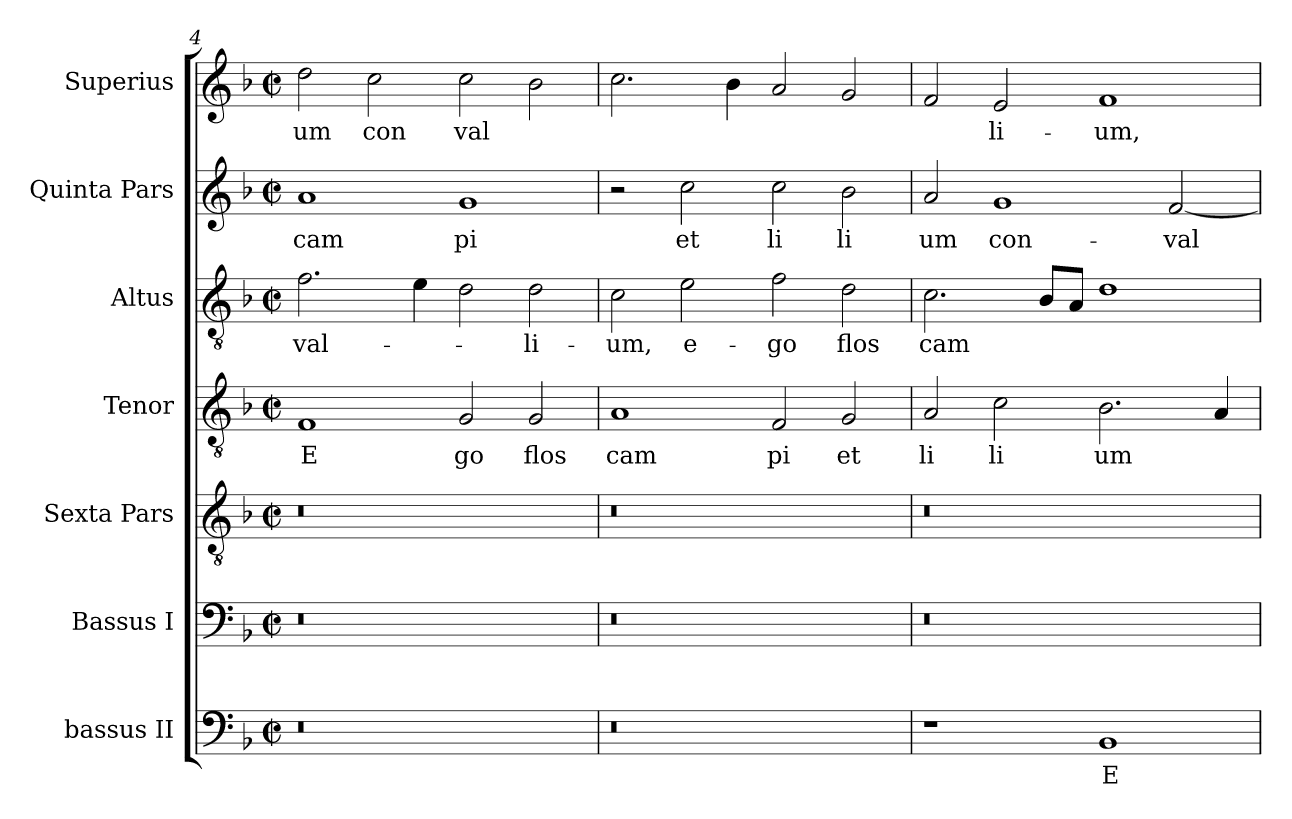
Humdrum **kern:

**kern	**text	**kern	**kern	**kern	**text	**kern	**text	**kern	**text	**kern	**text
*part7	*part7	*part6	*part5	*part4	*part4	*part3	*part3	*part2	*part2	*part1	*part1
*staff7	*staff7	*staff6	*staff5	*staff4	*staff4	*staff3	*staff3	*staff2	*staff2	*staff1	*staff1
*I"bassus II	*	*I"Bassus I	*I"Sexta Pars	*I"Tenor	*	*I"Altus	*	*I"Quinta Pars	*	*I"Superius	*
*clefF4	*	*clefF4	*clefGv2	*clefGv2	*	*clefGv2	*	*clefG2	*	*clefG2	*
*k[b-]	*	*k[b-]	*k[b-]	*k[b-]	*	*k[b-]	*	*k[b-]	*	*k[b-]	*
*F:	*	*F:	*F:	*F:	*	*F:	*	*F:	*	*F:	*
*M2/2	*	*M2/2	*M2/2	*M2/2	*	*M2/2	*	*M2/2	*	*M2/2	*
*met(c|)	*	*met(c|)	*met(c|)	*met(c|)	*	*met(c|)	*	*met(c|)	*	*met(c|)	*
=4	=4	=4	=4	=4	=4	=4	=4	=4	=4	=4	=4
!	!	!	!	!	!LO:LY:b:cj	!	!LO:LY:b	!	!LO:LY:b:cj	!	!LO:LY:b:cj
0r	.	0r	0r	1F	E	2.f\	-val-	1a	cam	2dd\	um
!	!	!	!	!	!	!	!	!	!	!	!LO:LY:b:cj
.	.	.	.	.	.	.	.	.	.	2cc\	con
.	.	.	.	.	.	4e\	.	.	.	.	.
!	!	!	!	!	!LO:LY:b:cj	!	!	!	!LO:LY:b:cj	!	!LO:LY:b
.	.	.	.	2G/	go	2d\	.	1g	pi	2cc\	val
!	!	!	!	!	!LO:LY:b:cj	!	!LO:LY:b:cj	!	!	!	!
.	.	.	.	2G/	flos	2d\	-li-	.	.	2b-\	.
=5	=5	=5	=5	=5	=5	=5	=5	=5	=5	=5	=5
!	!	!	!	!	!LO:LY:b:cj	!	!LO:LY:b:cj	!	!	!	!
0r	.	0r	0r	1A	cam	2c\	-um,	2r	.	2.cc>\	.
!	!	!	!	!	!	!	!LO:LY:b:cj	!	!LO:LY:b:cj	!	!
.	.	.	.	.	.	2e\	e-	2cc\	et	.	.
.	.	.	.	.	.	.	.	.	.	4b-\	.
!	!	!	!	!	!LO:LY:b:cj	!	!LO:LY:b:cj	!	!LO:LY:b:cj	!	!
.	.	.	.	2F/	pi	2f\	-go	2cc\	li	2a/	.
!	!	!	!	!	!LO:LY:b:cj	!	!LO:LY:b:cj	!	!LO:LY:b:cj	!	!
.	.	.	.	2G/	et	2d\	flos	2b-\	li	2g/	.
!!LO:LB:g=z
=6	=6	=6	=6	=6	=6	=6	=6	=6	=6	=6	=6
!	!	!	!	!	!LO:LY:b:cj	!	!LO:LY:b	!	!LO:LY:b:cj	!	!
1r	.	0r	0r	2A/	li	2.c\	cam	2a/	um	2f/	.
!	!	!	!	!	!LO:LY:b:cj	!	!	!	!LO:LY:b:cj	!	!LO:LY:b:cj
.	.	.	.	2c\	li	.	.	1g	con-	2e/	li-
.	.	.	.	.	.	8B-/L	.	.	.	.	.
.	.	.	.	.	.	8A/J	.	.	.	.	.
!	!LO:LY:b:cj	!	!	!	!LO:LY:b	!	!	!	!	!	!LO:LY:b:cj
1BB-	E-	.	.	2.B-\	um	1d	.	.	.	1f	-um,
!	!	!	!	!	!	!	!	!	!LO:LY:b	!	!
.	.	.	.	.	.	.	.	[<2f/	-val-	.	.
.	.	.	.	4A/	.	.	.	.	.	.	.
=	=	=	=	=	=	=	=	=	=	=	=
*-	*-	*-	*-	*-	*-	*-	*-	*-	*-	*-	*-
